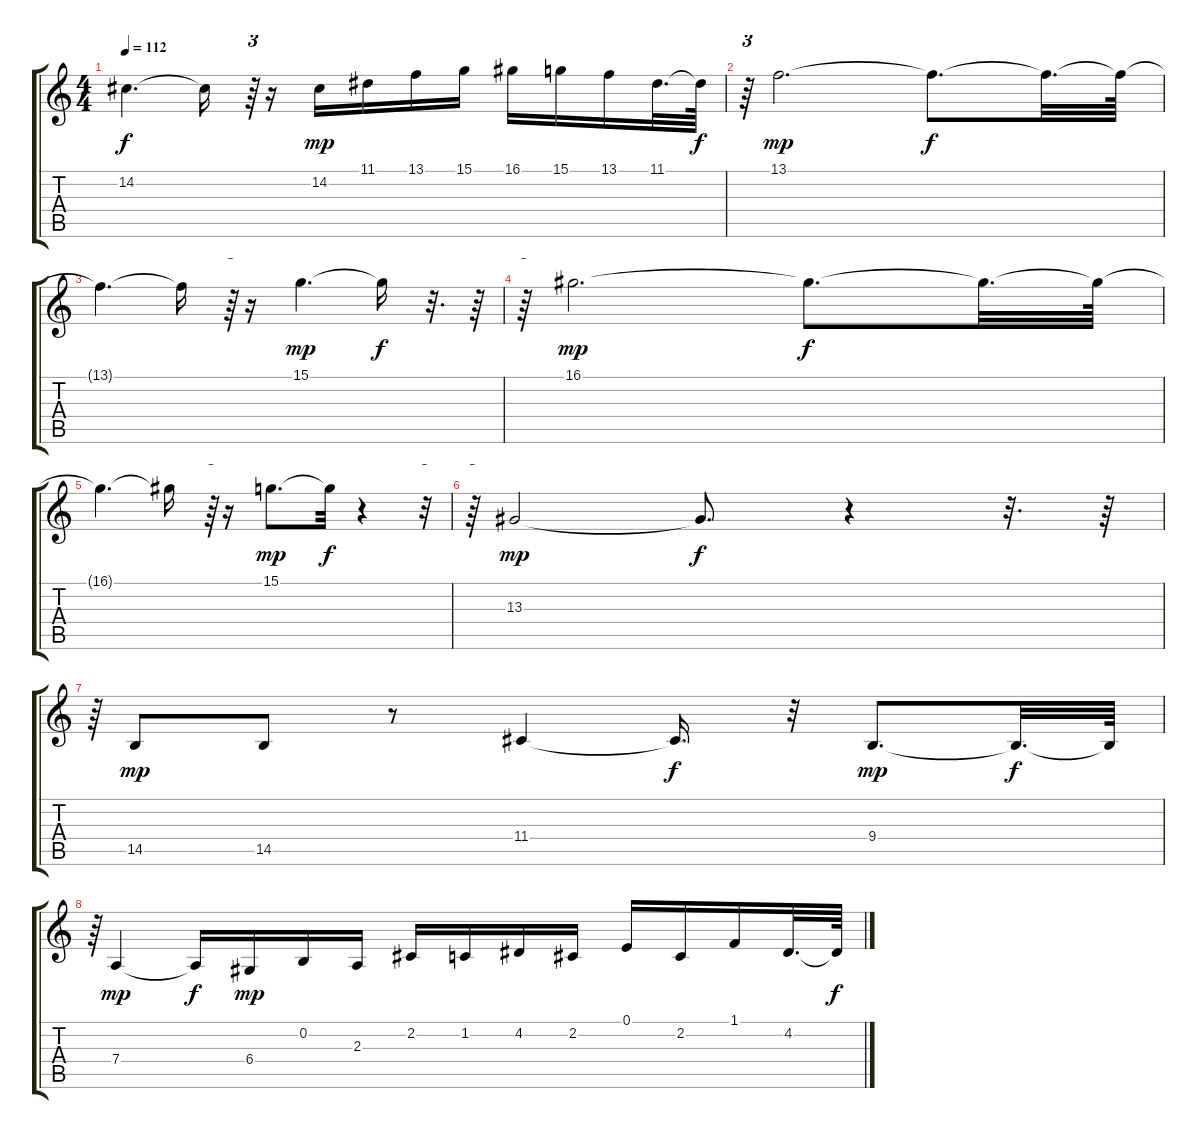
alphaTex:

\track "" {instrument harpsichord}
\staff {score tabs}
\tuning (E4 B3 G3 D3 A2 E2) {hide}
\ts (4 4)
\tempo 112
\clef g2
\ks c
14.2{t}.4{d dy f} 14.2{t}.16 r.64{tu (3 2)} r.16 14.2.16{dy mp} 11.1.16 13.1.16 15.1.16 16.1.16 15.1.16 13.1.16 11.1.32{d} 11.1{t}.64{dy f} |
r.64{tu (3 2)} 13.1.2{d dy mp} 13.1{t}.8{d dy f} 13.1{t}.32{d} 13.1{t}.64 |
13.1{t}.4{d} 13.1{t}.16 r.64{tu (3 2)} r.16 15.1.4{d dy mp} 15.1{t}.16{dy f} r.32{d} r.64 |
r.64{tu (3 2)} 16.1.2{d dy mp} 16.1{t}.8{d dy f} 16.1{t}.32{d} 16.1{t}.64 |
16.1{t}.4{d} 16.1{t}.16 r.64{tu (3 2)} r.16 15.1.8{d dy mp} 15.1{t}.32{dy f} r.4 r.32{tu (3 2)} |
r.64{tu (3 2)} 13.3.2{dy mp instrument brasssection} 13.3{t}.8{d dy f} r.4 r.32{d} r.64 |
r.64{tu (3 2)} 14.5.8{dy mp} 14.5.8 r.8 11.4.4 11.4{t}.16{d dy f} r.32 9.4.8{d dy mp} 9.4{t}.32{d dy f} 9.4{t}.64 |
r.64{tu (3 2)} 7.4.4{dy mp} 7.4{t}.16{dy f} 6.4.16{dy mp} 0.2.16 2.3.16 2.2.16 1.2.16 4.2.16 2.2.16 0.1.16 2.2.16 1.1.16 4.2.32{d} 4.2{t}.64{dy f}
